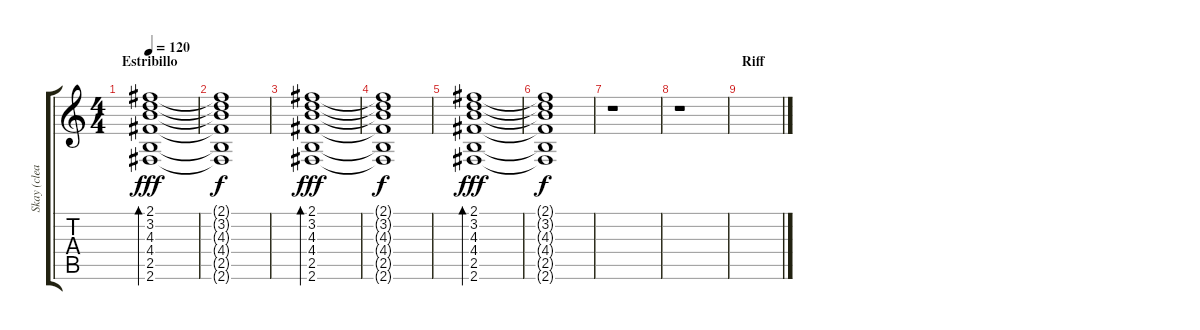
\track ("Skay (clean)" "Skay (clea") {instrument electricguitarclean}
\staff {score tabs}
\tuning (E4 B3 G3 D3 A2 E2) {hide}
\ts (4 4)
\section ("" "Estribillo")
\tempo 120
\clef g2
\ks c
(2.1 3.2 4.3 4.4 2.5 2.6).1{bd 120 dy fff instrument electricguitarclean} |
(2.1{t} 3.2{t} 4.3{t} 4.4{t} 2.5{t} 2.6{t}).1{dy f} |
(2.1 3.2 4.3 4.4 2.5 2.6).1{bd 120 dy fff} |
(2.1{t} 3.2{t} 4.3{t} 4.4{t} 2.5{t} 2.6{t}).1{dy f} |
(2.1 3.2 4.3 4.4 2.5 2.6).1{bd 120 dy fff} |
(2.1{t} 3.2{t} 4.3{t} 4.4{t} 2.5{t} 2.6{t}).1{dy f} |
r.1 |
r.1 |
\section ("" "Riff")
